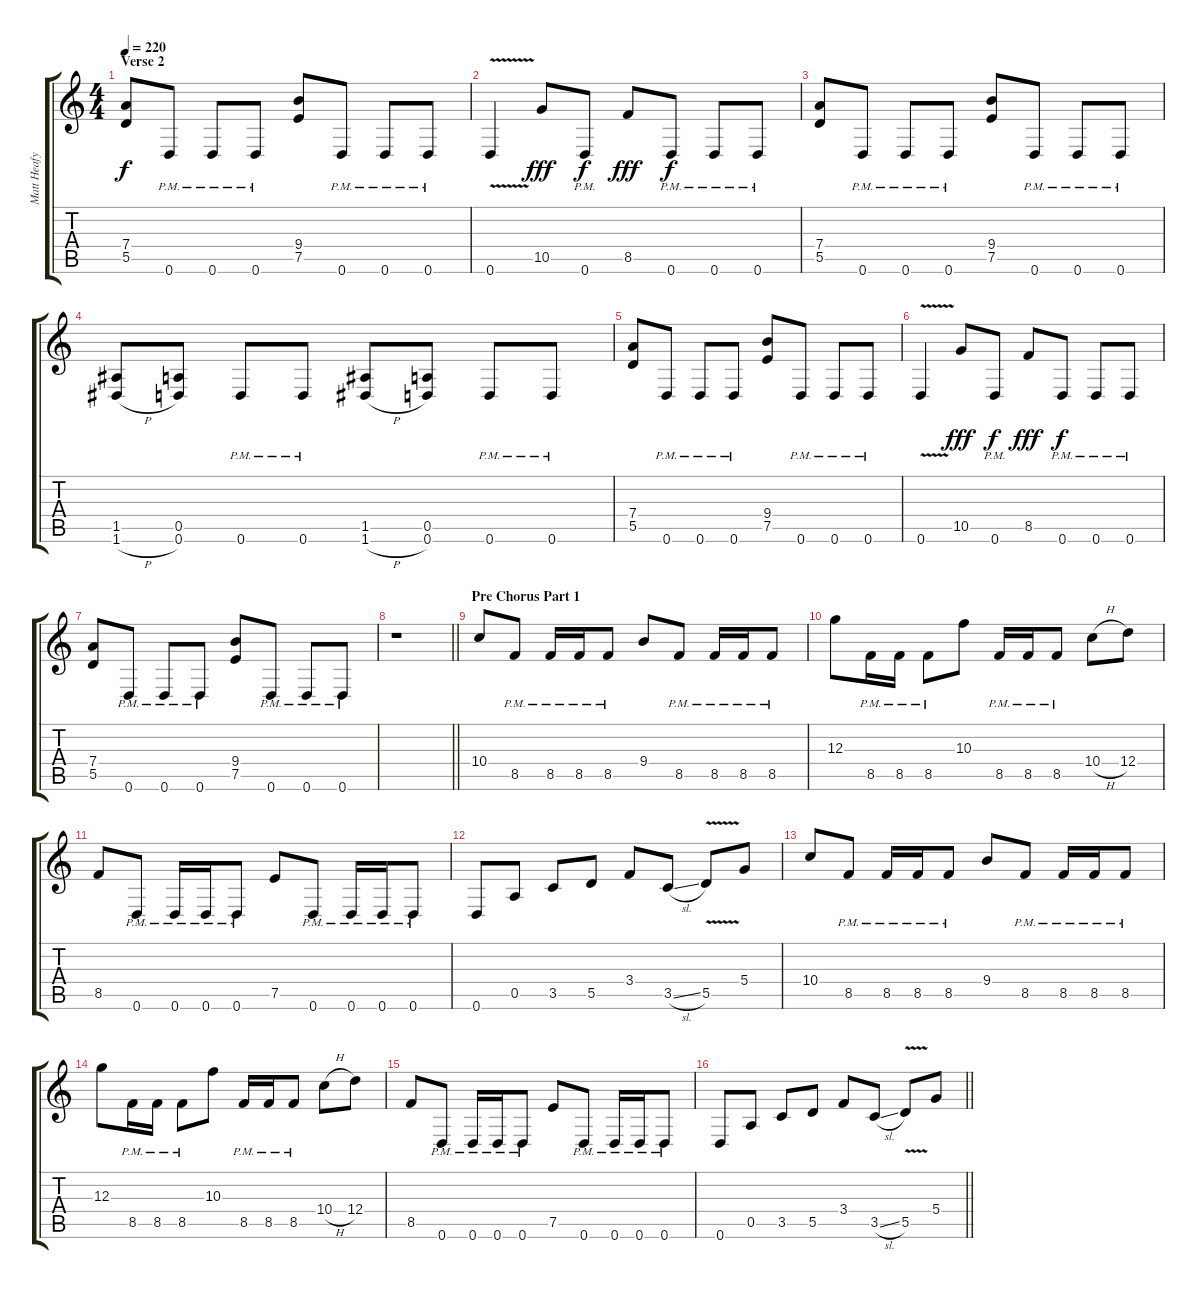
\track ("Matt Heafy" "Matt Heafy") {instrument distortionguitar}
\staff {score tabs}
\tuning (E4 B3 G3 D3 A2 D2) {hide}
\ts (4 4)
\section ("" "Verse 2")
\tempo 220
\clef g2
\ks c
(7.4 5.5).8{dy f balance 0} 0.6{pm}.8 0.6{pm}.8 0.6{pm}.8 (9.4 7.5).8 0.6{pm}.8 0.6{pm}.8 0.6{pm}.8 |
0.6{v}.4 10.5.8{dy fff} 0.6{pm}.8{dy f} 8.5.8{dy fff} 0.6{pm}.8{dy f} 0.6{pm}.8 0.6{pm}.8 |
(7.4 5.5).8 0.6{pm}.8 0.6{pm}.8 0.6{pm}.8 (9.4 7.5).8 0.6{pm}.8 0.6{pm}.8 0.6{pm}.8 |
(1.5 1.6{h}).8 (0.5 0.6).8 0.6{pm}.8 0.6{pm}.8 (1.5 1.6{h}).8 (0.5 0.6).8 0.6{pm}.8 0.6{pm}.8 |
(7.4 5.5).8 0.6{pm}.8 0.6{pm}.8 0.6{pm}.8 (9.4 7.5).8 0.6{pm}.8 0.6{pm}.8 0.6{pm}.8 |
0.6{v}.4 10.5.8{dy fff} 0.6{pm}.8{dy f} 8.5.8{dy fff} 0.6{pm}.8{dy f} 0.6{pm}.8 0.6{pm}.8 |
(7.4 5.5).8 0.6{pm}.8 0.6{pm}.8 0.6{pm}.8 (9.4 7.5).8 0.6{pm}.8 0.6{pm}.8 0.6{pm}.8 |
\barLineRight lightlight
r.1 |
\section ("" "Pre Chorus Part 1")
10.4.8 8.5{pm}.8 8.5{pm}.16 8.5{pm}.16 8.5{pm}.8 9.4.8 8.5{pm}.8 8.5{pm}.16 8.5{pm}.16 8.5{pm}.8 |
12.3.8 8.5{pm}.16 8.5{pm}.16 8.5{pm}.8 10.3.8 8.5{pm}.16 8.5{pm}.16 8.5{pm}.8 10.4{h}.8 12.4.8 |
8.5.8 0.6{pm}.8 0.6{pm}.16 0.6{pm}.16 0.6{pm}.8 7.5.8 0.6{pm}.8 0.6{pm}.16 0.6{pm}.16 0.6{pm}.8 |
0.6.8 0.5.8 3.5.8 5.5.8 3.4.8 3.5{sl}.8 5.5{v}.8 5.4.8 |
10.4.8 8.5{pm}.8 8.5{pm}.16 8.5{pm}.16 8.5{pm}.8 9.4.8 8.5{pm}.8 8.5{pm}.16 8.5{pm}.16 8.5{pm}.8 |
12.3.8 8.5{pm}.16 8.5{pm}.16 8.5{pm}.8 10.3.8 8.5{pm}.16 8.5{pm}.16 8.5{pm}.8 10.4{h}.8 12.4.8 |
8.5.8 0.6{pm}.8 0.6{pm}.16 0.6{pm}.16 0.6{pm}.8 7.5.8 0.6{pm}.8 0.6{pm}.16 0.6{pm}.16 0.6{pm}.8 |
\barLineRight lightlight
0.6.8 0.5.8 3.5.8 5.5.8 3.4.8 3.5{sl}.8 5.5{v}.8 5.4.8
